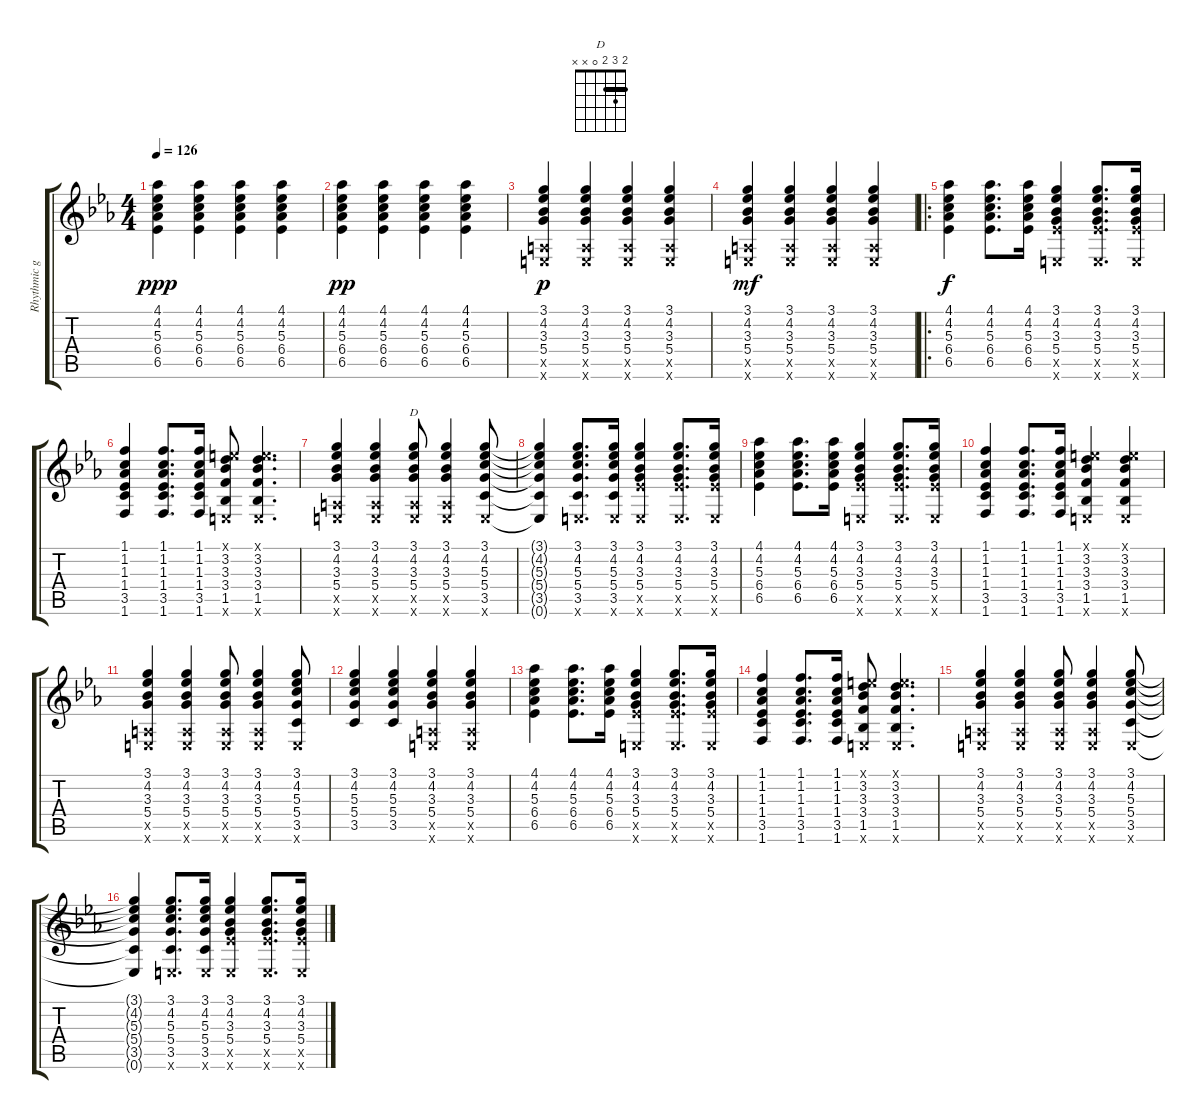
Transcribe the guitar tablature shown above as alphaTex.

\track ("Rhythmic guitar" "Rhythmic g") {instrument distortionguitar}
\staff {score tabs}
\tuning (E4 B3 G3 D3 A2 E2) {hide}
\chord ("D" 2 3 2 0 x x) {barre 2}
\ts (4 4)
\tempo 126
\clef g2
\ks eb
(4.1 4.2 5.3 6.4 6.5).4{dy ppp} (4.1 4.2 5.3 6.4 6.5).4 (4.1 4.2 5.3 6.4 6.5).4 (4.1 4.2 5.3 6.4 6.5).4 |
(4.1 4.2 5.3 6.4 6.5).4{dy pp} (4.1 4.2 5.3 6.4 6.5).4 (4.1 4.2 5.3 6.4 6.5).4 (4.1 4.2 5.3 6.4 6.5).4 |
(3.1 4.2 3.3 5.4 0.5{x} 0.6{x}).4{dy p} (3.1 4.2 3.3 5.4 0.5{x} 0.6{x}).4 (3.1 4.2 3.3 5.4 0.5{x} 0.6{x}).4 (3.1 4.2 3.3 5.4 0.5{x} 0.6{x}).4 |
(3.1 4.2 3.3 5.4 0.5{x} 0.6{x}).4{dy mf} (3.1 4.2 3.3 5.4 0.5{x} 0.6{x}).4 (3.1 4.2 3.3 5.4 0.5{x} 0.6{x}).4 (3.1 4.2 3.3 5.4 0.5{x} 0.6{x}).4 |
\ro
(4.1 4.2 5.3 6.4 6.5).4{dy f} (4.1 4.2 5.3 6.4 6.5).8{d} (4.1 4.2 5.3 6.4 6.5).16 (3.1 4.2 3.3 5.4 6.5{x} 0.6{x}).4 (3.1 4.2 3.3 5.4 6.5{x} 0.6{x}).8{d} (3.1 4.2 3.3 5.4 6.5{x} 0.6{x}).16 |
(1.1 1.2 1.3 1.4 3.5 1.6).4 (1.1 1.2 1.3 1.4 3.5 1.6).8{d} (1.1 1.2 1.3 1.4 3.5 1.6).16 (0.1{x} 3.2 3.3 3.4 1.5 0.6{x}).8 (0.1{x} 3.2 3.3 3.4 1.5 0.6{x}).4{d} |
(3.1 4.2 3.3 5.4 0.5{x} 0.6{x}).4 (3.1 4.2 3.3 5.4 0.5{x} 0.6{x}).4 (3.1 4.2 3.3 5.4 0.5{x} 0.6{x}).8{ch "D"} (3.1 4.2 3.3 5.4 0.5{x} 0.6{x}).4 (3.1 4.2 5.3 5.4 3.5 0.6{x}).8 |
(3.1{t} 4.2{t} 5.3{t} 5.4{t} 3.5{t} 0.6{t}).4 (3.1 4.2 5.3 5.4 3.5 0.6{x}).8{d} (3.1 4.2 5.3 5.4 3.5 0.6{x}).16 (3.1 4.2 3.3 5.4 6.5{x} 0.6{x}).4 (3.1 4.2 3.3 5.4 6.5{x} 0.6{x}).8{d} (3.1 4.2 3.3 5.4 6.5{x} 0.6{x}).16 |
(4.1 4.2 5.3 6.4 6.5).4 (4.1 4.2 5.3 6.4 6.5).8{d} (4.1 4.2 5.3 6.4 6.5).16 (3.1 4.2 3.3 5.4 6.5{x} 0.6{x}).4 (3.1 4.2 3.3 5.4 6.5{x} 0.6{x}).8{d} (3.1 4.2 3.3 5.4 6.5{x} 0.6{x}).16 |
(1.1 1.2 1.3 1.4 3.5 1.6).4 (1.1 1.2 1.3 1.4 3.5 1.6).8{d} (1.1 1.2 1.3 1.4 3.5 1.6).16 (0.1{x} 3.2 3.3 3.4 1.5 0.6{x}).4 (0.1{x} 3.2 3.3 3.4 1.5 0.6{x}).4 |
(3.1 4.2 3.3 5.4 0.5{x} 0.6{x}).4 (3.1 4.2 3.3 5.4 0.5{x} 0.6{x}).4 (3.1 4.2 3.3 5.4 0.5{x} 0.6{x}).8 (3.1 4.2 3.3 5.4 0.5{x} 0.6{x}).4 (3.1 4.2 5.3 5.4 3.5 0.6{x}).8 |
(3.1 4.2 5.3 5.4 3.5).4 (3.1 4.2 5.3 5.4 3.5).4 (3.1 4.2 3.3 5.4 0.5{x} 0.6{x}).4 (3.1 4.2 3.3 5.4 0.5{x} 0.6{x}).4 |
(4.1 4.2 5.3 6.4 6.5).4 (4.1 4.2 5.3 6.4 6.5).8{d} (4.1 4.2 5.3 6.4 6.5).16 (3.1 4.2 3.3 5.4 6.5{x} 0.6{x}).4 (3.1 4.2 3.3 5.4 6.5{x} 0.6{x}).8{d} (3.1 4.2 3.3 5.4 6.5{x} 0.6{x}).16 |
(1.1 1.2 1.3 1.4 3.5 1.6).4 (1.1 1.2 1.3 1.4 3.5 1.6).8{d} (1.1 1.2 1.3 1.4 3.5 1.6).16 (0.1{x} 3.2 3.3 3.4 1.5 0.6{x}).8 (0.1{x} 3.2 3.3 3.4 1.5 0.6{x}).4{d} |
(3.1 4.2 3.3 5.4 0.5{x} 0.6{x}).4 (3.1 4.2 3.3 5.4 0.5{x} 0.6{x}).4 (3.1 4.2 3.3 5.4 0.5{x} 0.6{x}).8 (3.1 4.2 3.3 5.4 0.5{x} 0.6{x}).4 (3.1 4.2 5.3 5.4 3.5 0.6{x}).8 |
(3.1{t} 4.2{t} 5.3{t} 5.4{t} 3.5{t} 0.6{t}).4 (3.1 4.2 5.3 5.4 3.5 0.6{x}).8{d} (3.1 4.2 5.3 5.4 3.5 0.6{x}).16 (3.1 4.2 3.3 5.4 6.5{x} 0.6{x}).4 (3.1 4.2 3.3 5.4 6.5{x} 0.6{x}).8{d} (3.1 4.2 3.3 5.4 6.5{x} 0.6{x}).16
